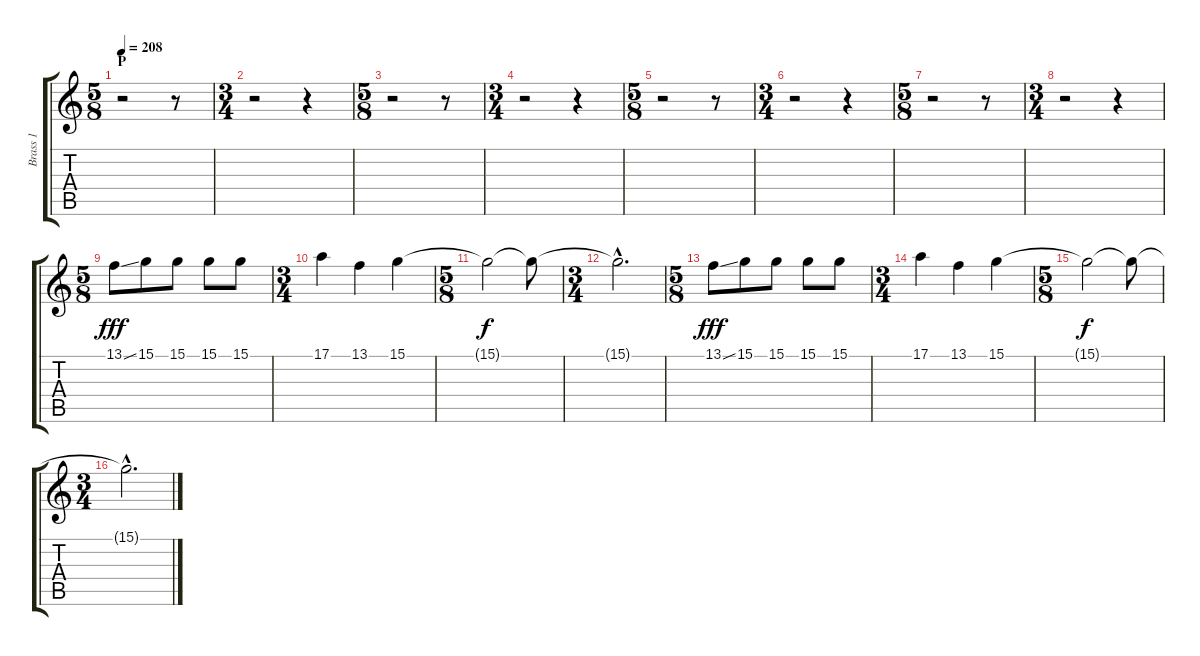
\track ("Brass 1" "Brass 1") {instrument brasssection}
\staff {score tabs}
\tuning (E4 B3 G3 D3 A2 E2) {hide}
\ts (5 8)
\section ("" "P")
\tempo 208
\clef g2
\ks c
r.2{dy fff} r.8 |
\ts (3 4)
r.2 r.4 |
\ts (5 8)
r.2 r.8 |
\ts (3 4)
r.2 r.4 |
\ts (5 8)
r.2 r.8 |
\ts (3 4)
r.2 r.4 |
\ts (5 8)
r.2 r.8 |
\ts (3 4)
r.2 r.4 |
\ts (5 8)
13.1{ss}.8 15.1.8 15.1.8 15.1.8 15.1.8 |
\ts (3 4)
17.1.4 13.1.4 15.1.4 |
\ts (5 8)
15.1{t}.2{dy f} 15.1{t}.8 |
\ts (3 4)
15.1{hac t}.2{d} |
\ts (5 8)
13.1{ss}.8{dy fff} 15.1.8 15.1.8 15.1.8 15.1.8 |
\ts (3 4)
17.1.4 13.1.4 15.1.4 |
\ts (5 8)
15.1{t}.2{dy f} 15.1{t}.8 |
\ts (3 4)
15.1{hac t}.2{d}
